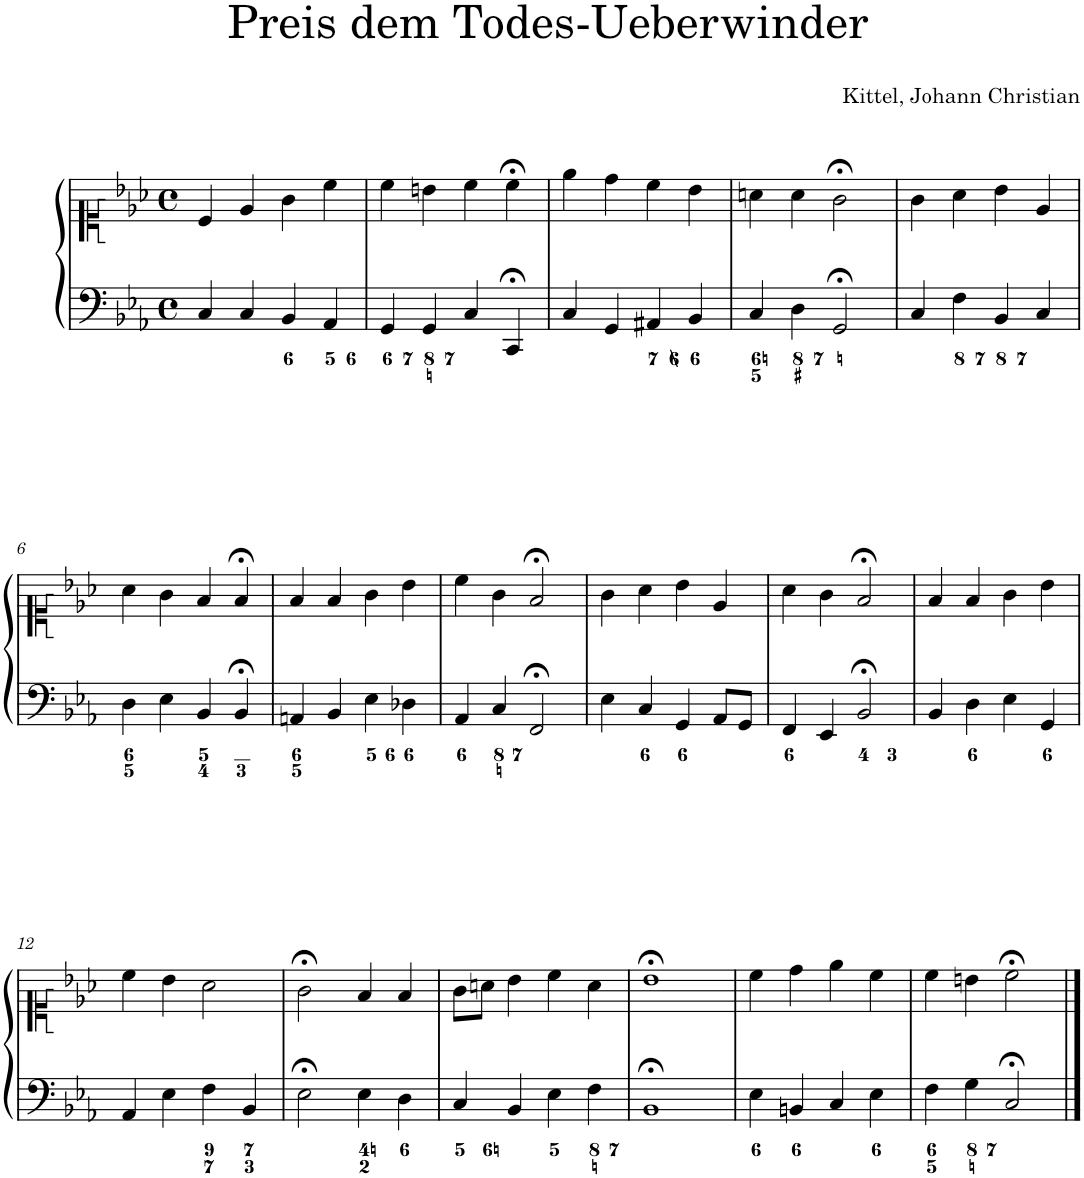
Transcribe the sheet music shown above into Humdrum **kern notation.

**kern	**kern
*part1	*part1
*staff2	*staff1
*I"Piano	*
*I'Pno.	*
*clefF4	*clefC1
*k[b-e-a-]	*k[b-e-a-]
*M4/4	*M4/4
*met(c)	*met(c)
=1	=1
4C/	4c/
4C/	4e-/
4BB-/	4g\
4AA-/	4cc\
=2	=2
4GG/	4cc\
4GG/	4bn\
4C/	4cc\
4CC;</	4cc;<\
=3	=3
4C/	4ee-\
4GG/	4dd\
4AA#X/	4cc\
4BB-/	4b-\
=4	=4
4C/	4an\
4D\	4a\
2GG;</	2g;<\
=5	=5
4C/	4g\
4F\	4a-\
4BB-/	4b-\
4C/	4e-/
!!LO:LB:g=z
=6	=6
4D\	4a-\
4E-\	4g\
4BB-/	4f/
4BB-;</	4f;</
=7	=7
4AAn/	4f/
4BB-/	4f/
4E-\	4g\
4D-X\	4b-\
=8	=8
4AA-/	4cc\
4C/	4g\
2FF;</	2f;</
=9	=9
4E-\	4g\
4C/	4a-\
4GG/	4b-\
8AA-/L	4e-/
8GG/J	.
=10	=10
4FF/	4a-\
4EE-/	4g\
2BB-;</	2f;</
=11	=11
4BB-/	4f/
4D\	4f/
4E-\	4g\
4GG/	4b-\
!!LO:LB:g=z
=12	=12
4AA-/	4cc\
4E-\	4b-\
4F\	2a-\
4BB-/	.
=13	=13
2E-;<\	2g;<\
4E-\	4f/
4D\	4f/
=14	=14
4C/	8g\L
.	8an\J
4BB-/	4b-\
4E-\	4cc\
4F\	4a\
=15	=15
1BB-;<	1b-;<
=16	=16
4E-\	4cc\
4BBn/	4dd\
4C/	4ee-\
4E-\	4cc\
=17	=17
4F\	4cc\
4G\	4bn\
2C;</	2cc;<\
==	==
*-	*-
